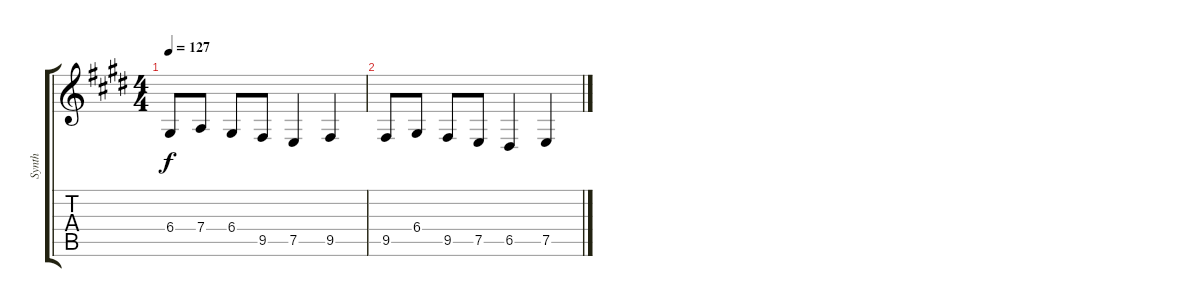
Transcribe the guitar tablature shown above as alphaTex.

\track ("Synth" "Synth") {instrument lead1square}
\staff {score tabs}
\tuning (E4 B3 G3 D3 A2 E2) {hide}
\ts (4 4)
\tempo 127
\clef g2
\ks e
6.4.8{dy f} 7.4.8 6.4.8 9.5.8 7.5.4 9.5.4 |
9.5.8 6.4.8 9.5.8 7.5.8 6.5.4 7.5.4
